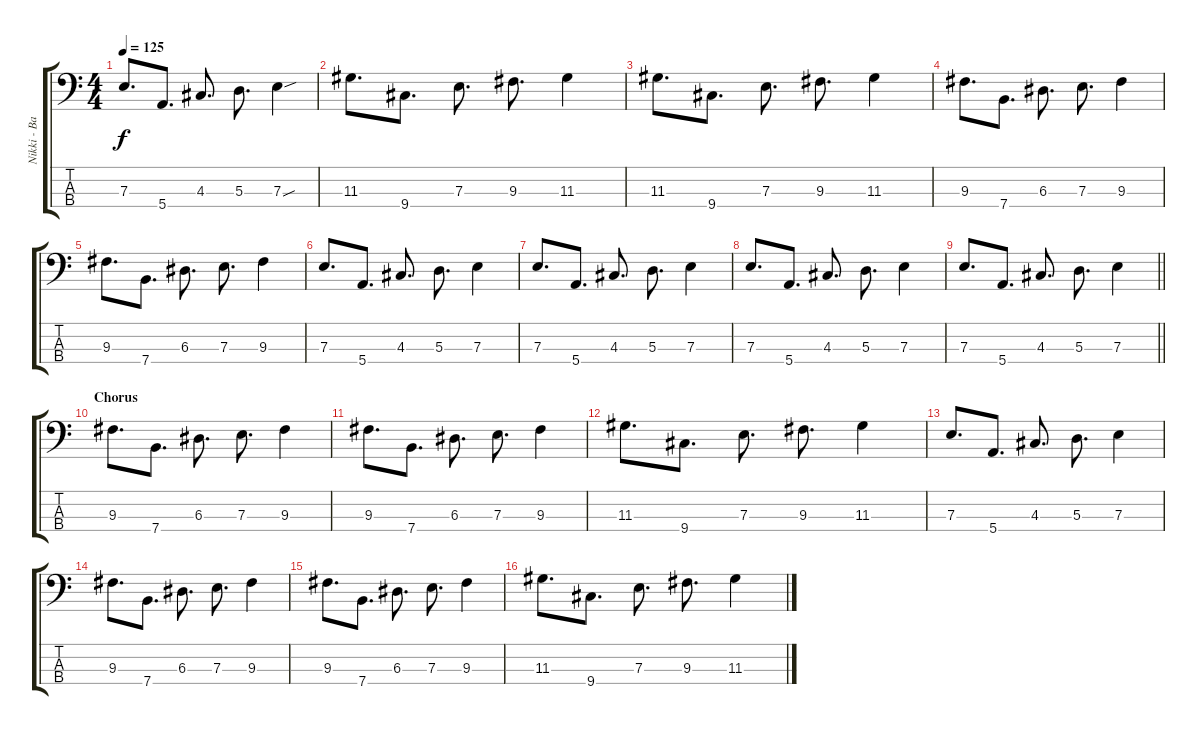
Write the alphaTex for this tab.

\track ("Nikki - Bass" "Nikki - Ba") {instrument electricbassfinger}
\staff {score tabs}
\tuning (G2 D2 A1 E1) {hide}
\ts (4 4)
\tempo 125
\clef f4
\ks c
7.3.8{d dy f} 5.4.8{d} 4.3.8{d} 5.3.8{d} 7.3{sou}.4 |
11.3.8{d} 9.4.8{d} 7.3.8{d} 9.3.8{d} 11.3.4 |
11.3.8{d} 9.4.8{d} 7.3.8{d} 9.3.8{d} 11.3.4 |
9.3.8{d} 7.4.8{d} 6.3.8{d} 7.3.8{d} 9.3.4 |
9.3.8{d} 7.4.8{d} 6.3.8{d} 7.3.8{d} 9.3.4 |
7.3.8{d} 5.4.8{d} 4.3.8{d} 5.3.8{d} 7.3.4 |
7.3.8{d} 5.4.8{d} 4.3.8{d} 5.3.8{d} 7.3.4 |
7.3.8{d} 5.4.8{d} 4.3.8{d} 5.3.8{d} 7.3.4 |
\barLineRight lightlight
7.3.8{d} 5.4.8{d} 4.3.8{d} 5.3.8{d} 7.3.4 |
\section ("" "Chorus")
9.3.8{d} 7.4.8{d} 6.3.8{d} 7.3.8{d} 9.3.4 |
9.3.8{d} 7.4.8{d} 6.3.8{d} 7.3.8{d} 9.3.4 |
11.3.8{d} 9.4.8{d} 7.3.8{d} 9.3.8{d} 11.3.4 |
7.3.8{d} 5.4.8{d} 4.3.8{d} 5.3.8{d} 7.3.4 |
9.3.8{d} 7.4.8{d} 6.3.8{d} 7.3.8{d} 9.3.4 |
9.3.8{d} 7.4.8{d} 6.3.8{d} 7.3.8{d} 9.3.4 |
11.3.8{d} 9.4.8{d} 7.3.8{d} 9.3.8{d} 11.3.4
